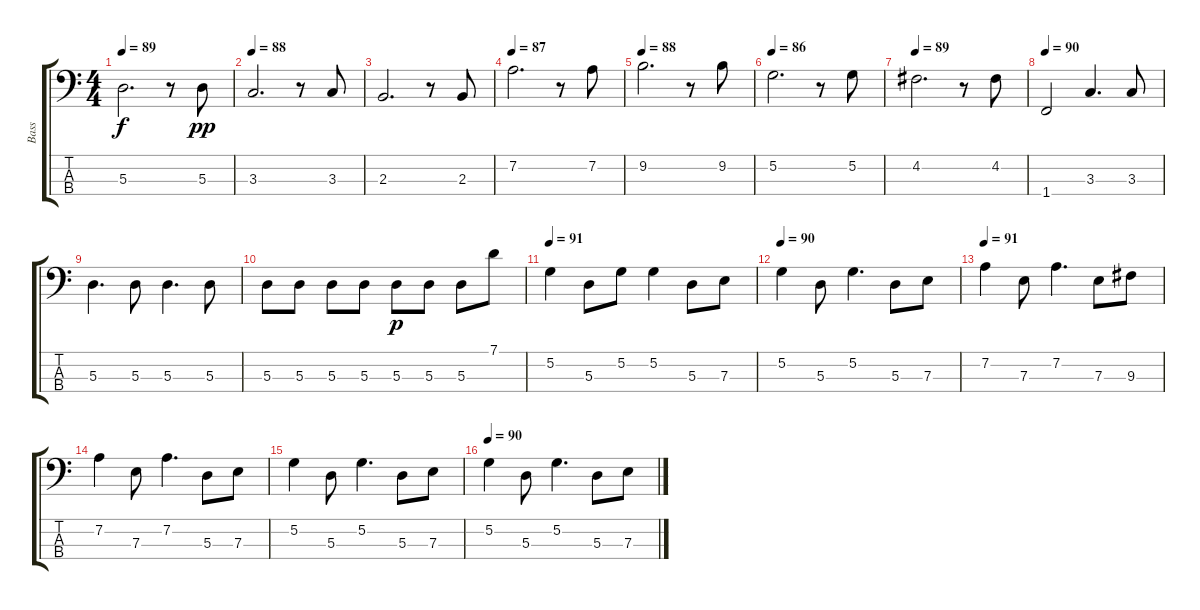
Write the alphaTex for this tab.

\track ("Bass" "Bass") {instrument electricbassfinger}
\staff {score tabs}
\tuning (G2 D2 A1 E1) {hide}
\ts (4 4)
\tempo 89
\clef f4
\ks c
5.3{t}.2{d dy f} r.8 5.3.8{dy pp} |
\tempo 88
3.3.2{d} r.8 3.3.8 |
2.3.2{d} r.8 2.3.8 |
\tempo 87
7.2.2{d} r.8 7.2.8 |
\tempo 88
9.2.2{d} r.8 9.2.8 |
\tempo 86
5.2.2{d} r.8 5.2.8 |
\tempo 89
4.2.2{d} r.8 4.2.8 |
\tempo 90
1.4.2 3.3.4{d} 3.3.8 |
5.3.4{d} 5.3.8 5.3.4{d} 5.3.8 |
5.3.8 5.3.8 5.3.8 5.3.8 5.3.8{dy p} 5.3.8 5.3.8 7.1.8 |
\tempo 91
5.2.4 5.3.8 5.2.8 5.2.4 5.3.8 7.3.8 |
\tempo 90
5.2.4 5.3.8 5.2.4{d} 5.3.8 7.3.8 |
\tempo 91
7.2.4 7.3.8 7.2.4{d} 7.3.8 9.3.8 |
7.2.4 7.3.8 7.2.4{d} 5.3.8 7.3.8 |
5.2.4 5.3.8 5.2.4{d} 5.3.8 7.3.8 |
\tempo 90
5.2.4 5.3.8 5.2.4{d} 5.3.8 7.3.8
